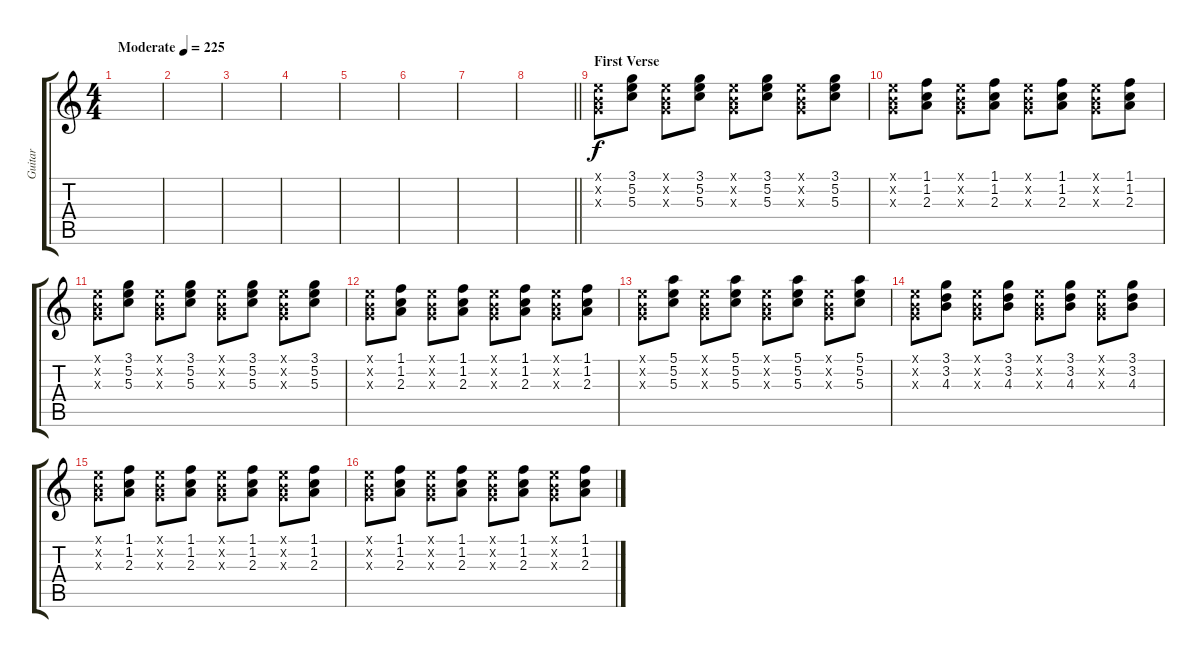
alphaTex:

\track ("Guitar" "Guitar") {instrument electricguitarclean}
\staff {score tabs}
\tuning (E4 B3 G3 D3 A2 E2) {hide}
\ts (4 4)
\tempo (225 "Moderate")
\clef g2
\ks c
|
|
|
|
|
|
|
\barLineRight lightlight
|
\section ("" "First Verse")
(0.1{x} 0.2{x} 0.3{x}).8 (3.1 5.2 5.3).8 (0.1{x} 0.2{x} 0.3{x}).8 (3.1 5.2 5.3).8 (0.1{x} 0.2{x} 0.3{x}).8 (3.1 5.2 5.3).8 (0.1{x} 0.2{x} 0.3{x}).8 (3.1 5.2 5.3).8 |
(0.1{x} 0.2{x} 0.3{x}).8 (1.1 1.2 2.3).8 (0.1{x} 0.2{x} 0.3{x}).8 (1.1 1.2 2.3).8 (0.1{x} 0.2{x} 0.3{x}).8 (1.1 1.2 2.3).8 (0.1{x} 0.2{x} 0.3{x}).8 (1.1 1.2 2.3).8 |
(0.1{x} 0.2{x} 0.3{x}).8 (3.1 5.2 5.3).8 (0.1{x} 0.2{x} 0.3{x}).8 (3.1 5.2 5.3).8 (0.1{x} 0.2{x} 0.3{x}).8 (3.1 5.2 5.3).8 (0.1{x} 0.2{x} 0.3{x}).8 (3.1 5.2 5.3).8 |
(0.1{x} 0.2{x} 0.3{x}).8 (1.1 1.2 2.3).8 (0.1{x} 0.2{x} 0.3{x}).8 (1.1 1.2 2.3).8 (0.1{x} 0.2{x} 0.3{x}).8 (1.1 1.2 2.3).8 (0.1{x} 0.2{x} 0.3{x}).8 (1.1 1.2 2.3).8 |
(0.1{x} 0.2{x} 0.3{x}).8 (5.1 5.2 5.3).8 (0.1{x} 0.2{x} 0.3{x}).8 (5.1 5.2 5.3).8 (0.1{x} 0.2{x} 0.3{x}).8 (5.1 5.2 5.3).8 (0.1{x} 0.2{x} 0.3{x}).8 (5.1 5.2 5.3).8 |
(0.1{x} 0.2{x} 0.3{x}).8 (3.1 3.2 4.3).8 (0.1{x} 0.2{x} 0.3{x}).8 (3.1 3.2 4.3).8 (0.1{x} 0.2{x} 0.3{x}).8 (3.1 3.2 4.3).8 (0.1{x} 0.2{x} 0.3{x}).8 (3.1 3.2 4.3).8 |
(0.1{x} 0.2{x} 0.3{x}).8 (1.1 1.2 2.3).8 (0.1{x} 0.2{x} 0.3{x}).8 (1.1 1.2 2.3).8 (0.1{x} 0.2{x} 0.3{x}).8 (1.1 1.2 2.3).8 (0.1{x} 0.2{x} 0.3{x}).8 (1.1 1.2 2.3).8 |
(0.1{x} 0.2{x} 0.3{x}).8 (1.1 1.2 2.3).8 (0.1{x} 0.2{x} 0.3{x}).8 (1.1 1.2 2.3).8 (0.1{x} 0.2{x} 0.3{x}).8 (1.1 1.2 2.3).8 (0.1{x} 0.2{x} 0.3{x}).8 (1.1 1.2 2.3).8
